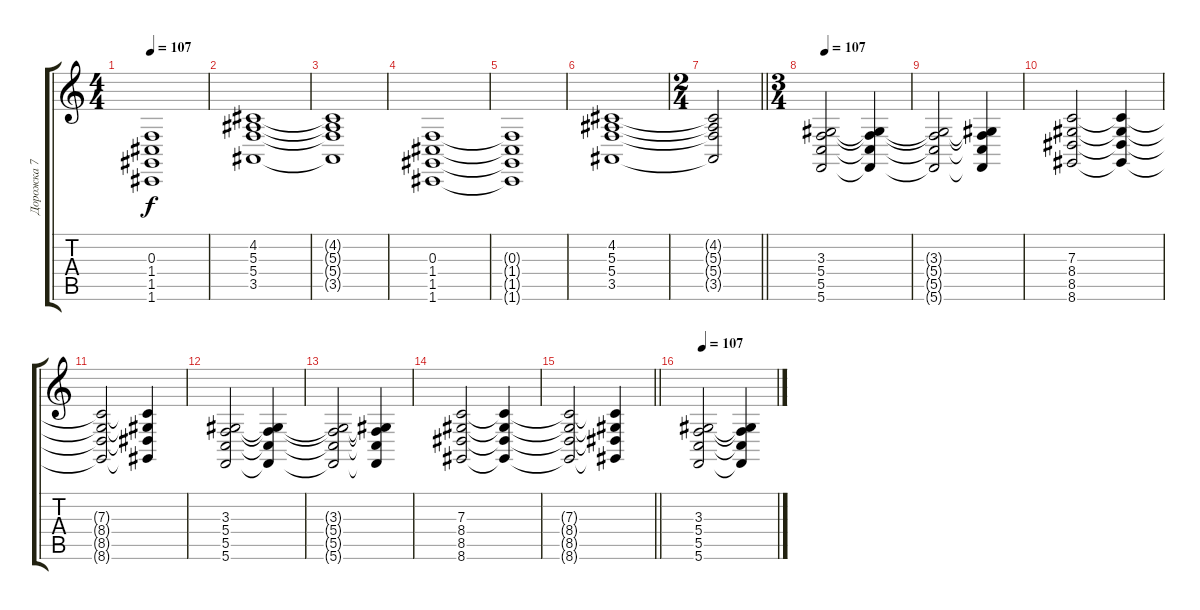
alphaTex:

\track ("Дорожка 7" "Дорожка 7") {instrument lead8bassandlead}
\staff {score tabs}
\tuning (D4 A3 F3 C3 G2 C2) {hide}
\ts (4 4)
\tempo 107
\clef g2
\ks c
(0.3{t} 1.4{t} 1.5{t} 1.6{t}).1{dy f} |
(4.2 5.3 5.4 3.5).1 |
(4.2{t} 5.3{t} 5.4{t} 3.5{t}).1 |
(0.3 1.4 1.5 1.6).1 |
(0.3{t} 1.4{t} 1.5{t} 1.6{t}).1 |
(4.2 5.3 5.4 3.5).1 |
\ts (2 4)
\barLineRight lightlight
(4.2{t} 5.3{t} 5.4{t} 3.5{t}).2 |
\ts (3 4)
\section ("" "")
\tempo 107
(3.3 5.4 5.5 5.6).2 (3.3{t} 5.4{t} 5.5{t} 5.6{t}).4 |
(3.3{t} 5.4{t} 5.5{t} 5.6{t}).2 (3.3{t} 5.4{t} 5.5{t} 5.6{t}).4 |
(7.3 8.4 8.5 8.6).2 (7.3{t} 8.4{t} 8.5{t} 8.6{t}).4 |
(7.3{t} 8.4{t} 8.5{t} 8.6{t}).2 (7.3{t} 8.4{t} 8.5{t} 8.6{t}).4 |
(3.3 5.4 5.5 5.6).2 (3.3{t} 5.4{t} 5.5{t} 5.6{t}).4 |
(3.3{t} 5.4{t} 5.5{t} 5.6{t}).2 (3.3{t} 5.4{t} 5.5{t} 5.6{t}).4 |
(7.3 8.4 8.5 8.6).2 (7.3{t} 8.4{t} 8.5{t} 8.6{t}).4 |
\barLineRight lightlight
(7.3{t} 8.4{t} 8.5{t} 8.6{t}).2 (7.3{t} 8.4{t} 8.5{t} 8.6{t}).4 |
\section ("" "")
\tempo 107
(3.3 5.4 5.5 5.6).2 (3.3{t} 5.4{t} 5.5{t} 5.6{t}).4
